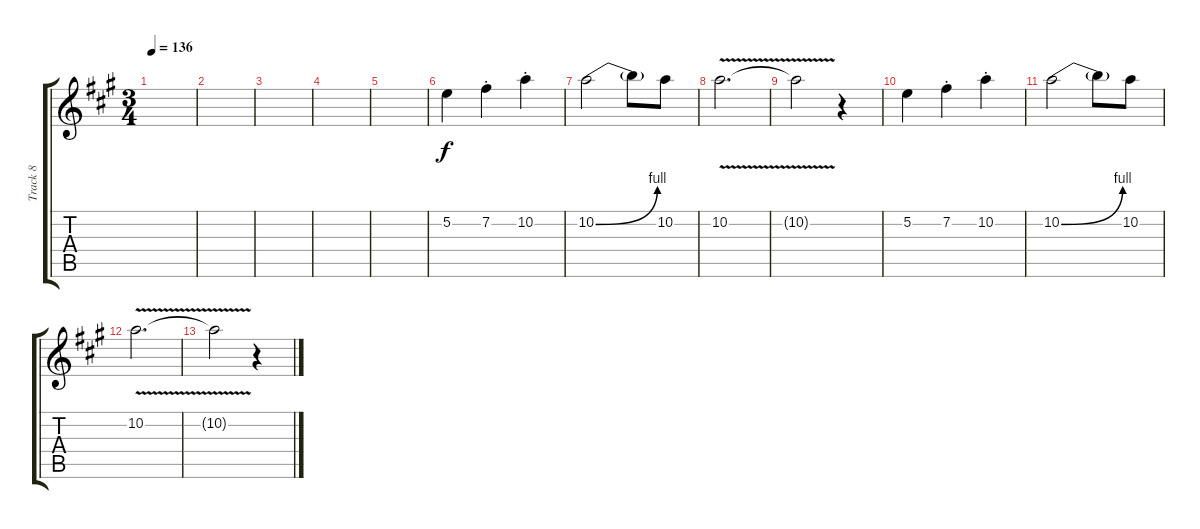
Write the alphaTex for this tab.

\track ("Track 8" "Track 8") {instrument electricguitarjazz}
\staff {score tabs}
\tuning (E4 B3 G3 D3 A2 E2) {hide}
\ts (3 4)
\tempo 136
\clef g2
\ks a
|
|
|
|
|
5.2.4 7.2{st}.4 10.2{st}.4 |
10.2{be (bend 0 0 60 4)}.2 10.2{t}.8 10.2.8 |
10.2{v}.2{d} |
10.2{t}.2 r.4 |
5.2.4 7.2{st}.4 10.2{st}.4 |
10.2{be (bend 0 0 60 4)}.2 10.2{t}.8 10.2.8 |
10.2{v}.2{d} |
10.2{t}.2 r.4
